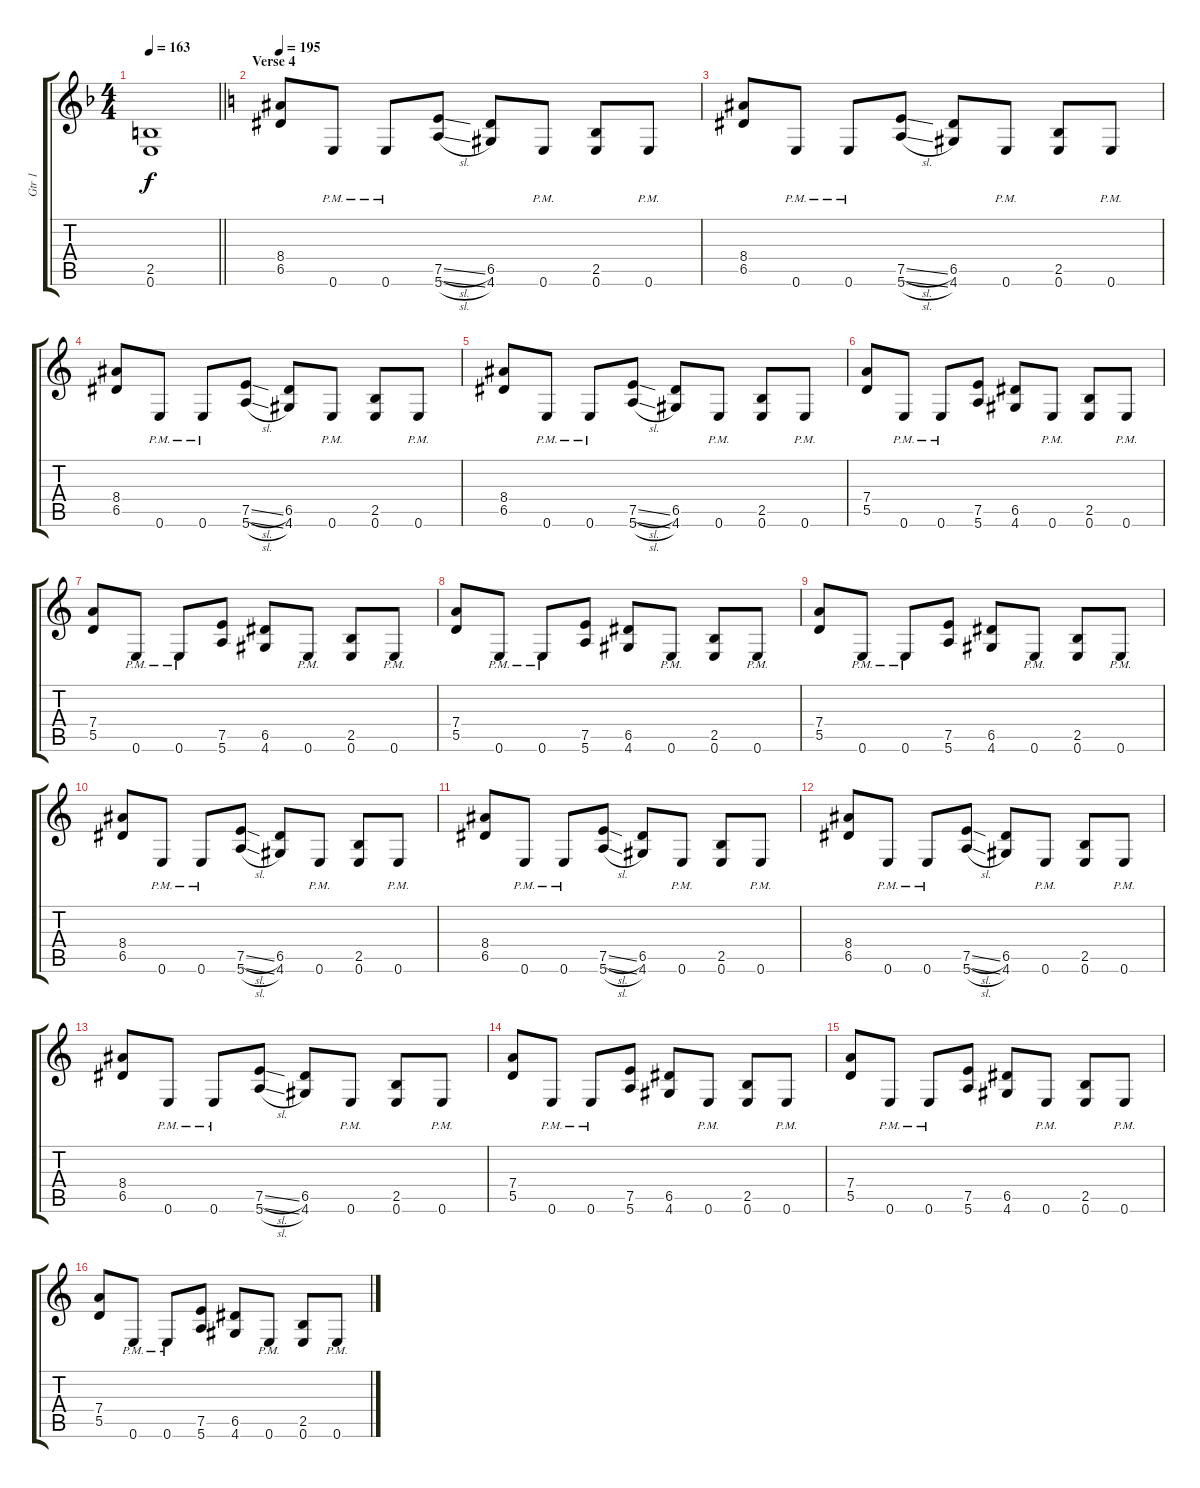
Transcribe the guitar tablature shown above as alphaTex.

\track ("Gtr 1" "Gtr 1") {instrument acousticguitarsteel}
\staff {score tabs}
\tuning (E4 B3 G3 D3 A2 E2) {hide}
\ts (4 4)
\tempo 163
\clef g2
\barLineRight lightlight
\ks f
(2.5{t} 0.6{t}).1{dy f} |
\section ("" "Verse 4")
\tempo 195
\ks c
(8.4 6.5).8{volume 13} 0.6{pm}.8 0.6{pm}.8 (7.5{sl} 5.6{sl}).8 (6.5 4.6).8 0.6{pm}.8 (2.5 0.6).8 0.6{pm}.8 |
(8.4 6.5).8 0.6{pm}.8 0.6{pm}.8 (7.5{sl} 5.6{sl}).8 (6.5 4.6).8 0.6{pm}.8 (2.5 0.6).8 0.6{pm}.8 |
(8.4 6.5).8 0.6{pm}.8 0.6{pm}.8 (7.5{sl} 5.6{sl}).8 (6.5 4.6).8 0.6{pm}.8 (2.5 0.6).8 0.6{pm}.8 |
(8.4 6.5).8 0.6{pm}.8 0.6{pm}.8 (7.5{sl} 5.6{sl}).8 (6.5 4.6).8 0.6{pm}.8 (2.5 0.6).8 0.6{pm}.8 |
(7.4 5.5).8 0.6{pm}.8 0.6{pm}.8 (7.5 5.6).8 (6.5 4.6).8 0.6{pm}.8 (2.5 0.6).8 0.6{pm}.8 |
(7.4 5.5).8 0.6{pm}.8 0.6{pm}.8 (7.5 5.6).8 (6.5 4.6).8 0.6{pm}.8 (2.5 0.6).8 0.6{pm}.8 |
(7.4 5.5).8 0.6{pm}.8 0.6{pm}.8 (7.5 5.6).8 (6.5 4.6).8 0.6{pm}.8 (2.5 0.6).8 0.6{pm}.8 |
(7.4 5.5).8 0.6{pm}.8 0.6{pm}.8 (7.5 5.6).8 (6.5 4.6).8 0.6{pm}.8 (2.5 0.6).8 0.6{pm}.8 |
(8.4 6.5).8 0.6{pm}.8 0.6{pm}.8 (7.5{sl} 5.6{sl}).8 (6.5 4.6).8 0.6{pm}.8 (2.5 0.6).8 0.6{pm}.8 |
(8.4 6.5).8 0.6{pm}.8 0.6{pm}.8 (7.5{sl} 5.6{sl}).8 (6.5 4.6).8 0.6{pm}.8 (2.5 0.6).8 0.6{pm}.8 |
(8.4 6.5).8 0.6{pm}.8 0.6{pm}.8 (7.5{sl} 5.6{sl}).8 (6.5 4.6).8 0.6{pm}.8 (2.5 0.6).8 0.6{pm}.8 |
(8.4 6.5).8 0.6{pm}.8 0.6{pm}.8 (7.5{sl} 5.6{sl}).8 (6.5 4.6).8 0.6{pm}.8 (2.5 0.6).8 0.6{pm}.8 |
(7.4 5.5).8 0.6{pm}.8 0.6{pm}.8 (7.5 5.6).8 (6.5 4.6).8 0.6{pm}.8 (2.5 0.6).8 0.6{pm}.8 |
(7.4 5.5).8 0.6{pm}.8 0.6{pm}.8 (7.5 5.6).8 (6.5 4.6).8 0.6{pm}.8 (2.5 0.6).8 0.6{pm}.8 |
(7.4 5.5).8 0.6{pm}.8 0.6{pm}.8 (7.5 5.6).8 (6.5 4.6).8 0.6{pm}.8 (2.5 0.6).8 0.6{pm}.8
